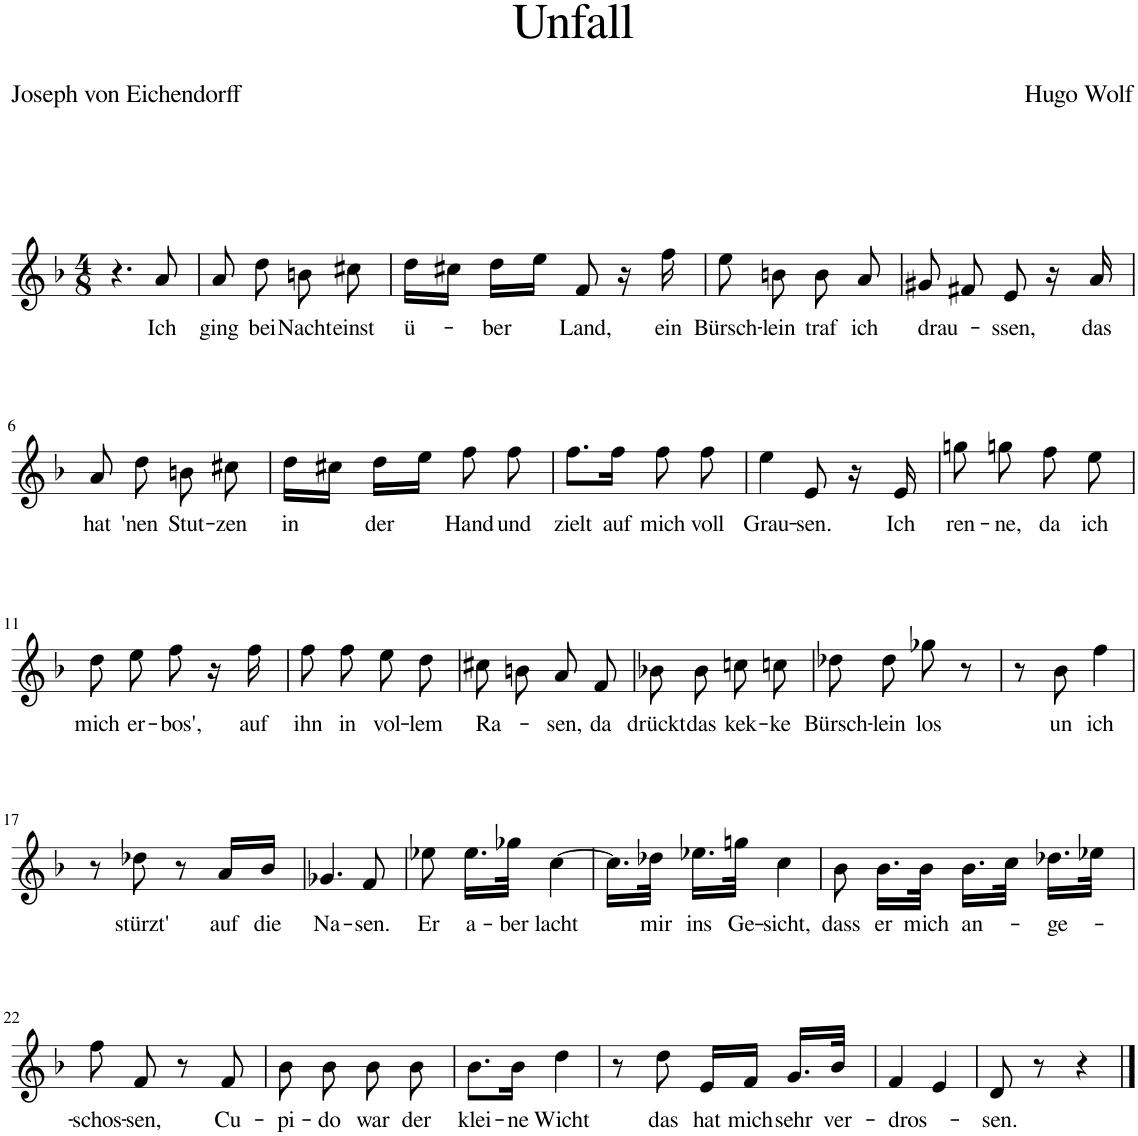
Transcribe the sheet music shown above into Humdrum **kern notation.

**kern	**text
*part1	*part1
*staff1	*staff1
*I"Piano	*
*I'Pno	*
*clefG2	*
*k[b-]	*
*M4/8	*
=1	=1
4.r	.
!	!LO:LY:b
8a/	Ich
=2	=2
!	!LO:LY:b
8a/	ging
!	!LO:LY:b
8dd\	bei
!	!LO:LY:b
8bn\	Nacht
!	!LO:LY:b
8cc#X\	einst
=3	=3
!	!LO:LY:b
16dd\LL	ü-
16cc#X\JJ	.
!	!LO:LY:b
16dd\LL	-ber
16ee\JJ	.
!	!LO:LY:b
8f/	Land,
16r	.
!	!LO:LY:b
16ff\	ein
=4	=4
!	!LO:LY:b
8ee\	Bürsch-
!	!LO:LY:b
8bn\	-lein
!	!LO:LY:b
8b\	traf
!	!LO:LY:b
8a/	ich
=5	=5
!	!LO:LY:b
8g#X/	drau-
8f#X/	.
!	!LO:LY:b
8e/	-ssen,
16r	.
!	!LO:LY:b
16a/	das
!!LO:LB:g=z
=6	=6
!	!LO:LY:b
8a/	hat
!	!LO:LY:b
8dd\	'nen
!	!LO:LY:b
8bn\	Stut-
!	!LO:LY:b
8cc#X\	-zen
=7	=7
!	!LO:LY:b
16dd\LL	in
16cc#X\JJ	.
!	!LO:LY:b
16dd\LL	der
16ee\JJ	.
!	!LO:LY:b
8ff\	Hand
!	!LO:LY:b
8ff\	und
=8	=8
!	!LO:LY:b
8.ff\L	zielt
!	!LO:LY:b
16ff\Jk	auf
!	!LO:LY:b
8ff\	mich
!	!LO:LY:b
8ff\	voll
=9	=9
!	!LO:LY:b
4ee\	Grau-
!	!LO:LY:b
8e/	-sen.
16r	.
!	!LO:LY:b
16e/	Ich
=10	=10
!	!LO:LY:b
8ggn\	ren-
!	!LO:LY:b
8ggn\	-ne,
!	!LO:LY:b
8ff\	da
!	!LO:LY:b
8ee\	ich
!!LO:LB:g=z
=11	=11
!	!LO:LY:b
8dd\	mich
!	!LO:LY:b
8ee\	er-
!	!LO:LY:b
8ff\	-bos',
16r	.
!	!LO:LY:b
16ff\	auf
=12	=12
!	!LO:LY:b
8ff\	ihn
!	!LO:LY:b
8ff\	in
!	!LO:LY:b
8ee\	vol-
!	!LO:LY:b
8dd\	-lem
=13	=13
!	!LO:LY:b
8cc#X\	Ra-
8bn\	.
!	!LO:LY:b
8a/	-sen,
!	!LO:LY:b
8f/	da
=14	=14
!	!LO:LY:b
8b-X\	drückt
!	!LO:LY:b
8b-\	das
!	!LO:LY:b
8ccn\	kek-
!	!LO:LY:b
8ccn\	-ke
=15	=15
!	!LO:LY:b
8dd-X\	Bürsch-
!	!LO:LY:b
8dd-\	-lein
!	!LO:LY:b
8gg-X\	los
8r	.
=16	=16
8r	.
!	!LO:LY:b
8b-\	un
!	!LO:LY:b
4ff\	ich
!!LO:LB:g=z
=17	=17
8r	.
!	!LO:LY:b
8dd-X\	stürzt'
8r	.
!	!LO:LY:b
16a/LL	auf
!	!LO:LY:b
16b-/JJ	die
=18	=18
!	!LO:LY:b
4.g-X/	Na-
!	!LO:LY:b
8f/	-sen.
=19	=19
!	!LO:LY:b
8ee-X\	Er
!	!LO:LY:b
16.ee-\LL	a-
!	!LO:LY:b
32gg-X\JJk	-ber
!	!LO:LY:b
[4cc\	lacht
=20	=20
16.cc\LL]	.
!	!LO:LY:b
32dd-X\JJk	mir
!	!LO:LY:b
16.ee-X\LL	ins
!	!LO:LY:b
32ggn\JJk	Ge-
!	!LO:LY:b
4cc\	-sicht,
=21	=21
!	!LO:LY:b
8b-\	dass
!	!LO:LY:b
16.b-\LL	er
!	!LO:LY:b
32b-\JJk	mich
!	!LO:LY:b
16.b-\LL	an-
32cc\JJk	.
!	!LO:LY:b
16.dd-X\LL	-ge-
32ee-X\JJk	.
!!LO:LB:g=z
=22	=22
!	!LO:LY:b
8ff\	schos-
!	!LO:LY:b
8f/	-sen,
8r	.
!	!LO:LY:b
8f/	Cu-
=23	=23
!	!LO:LY:b
8b-\	-pi-
!	!LO:LY:b
8b-\	-do
!	!LO:LY:b
8b-\	war
!	!LO:LY:b
8b-\	der
=24	=24
!	!LO:LY:b
8.b-\L	klei-
!	!LO:LY:b
16b-\Jk	-ne
!	!LO:LY:b
4dd\	Wicht
=25	=25
8r	.
!	!LO:LY:b
8dd\	das
!	!LO:LY:b
16e/LL	hat
!	!LO:LY:b
16f/JJ	mich
!	!LO:LY:b
16.g/LL	sehr
!	!LO:LY:b
32b-/JJk	ver-
=26	=26
!	!LO:LY:b
4f/	-dros-
4e/	.
=27	=27
!	!LO:LY:b
8d/	-sen.
8r	.
4r	.
==	==
*-	*-
